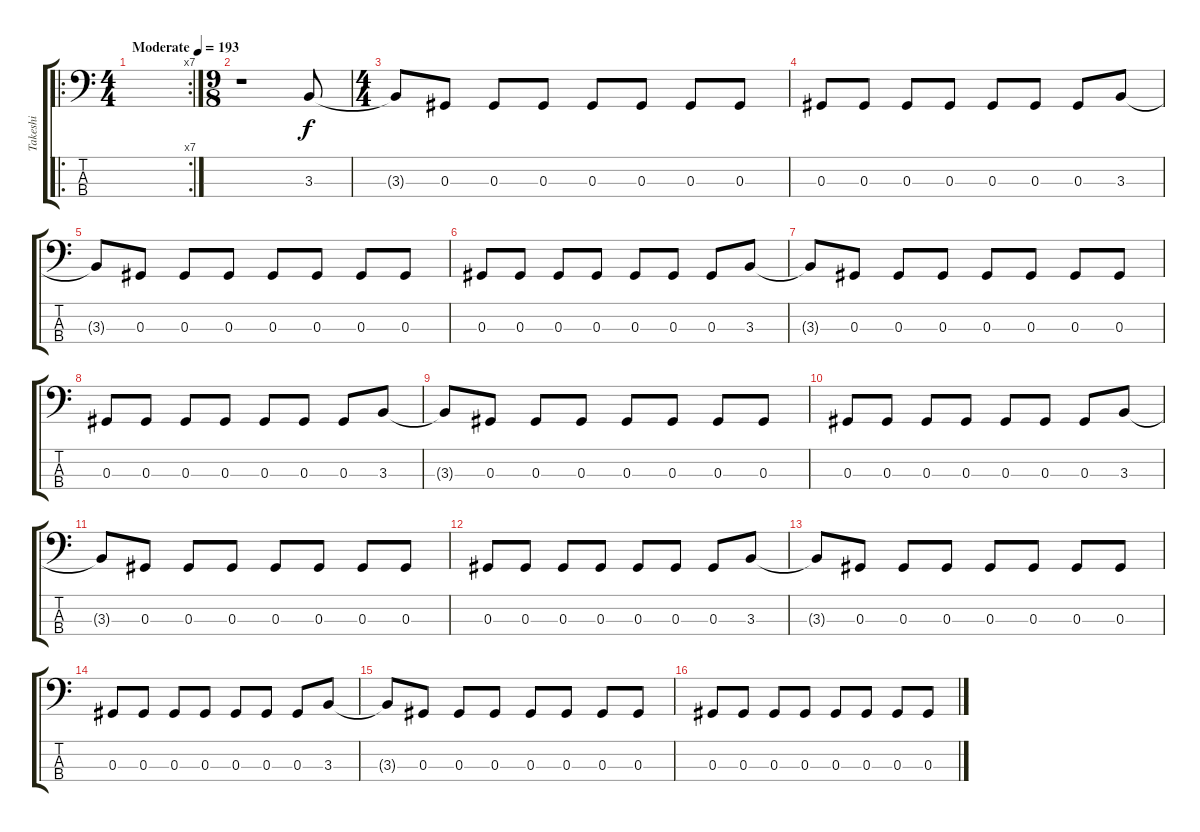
\track ("Takeshi" "Takeshi") {instrument electricbasspick}
\staff {score tabs}
\tuning (Gb2 Db2 Ab1 Eb1) {hide}
\ro
\rc 7
\ts (4 4)
\tempo (193 "Moderate")
\clef f4
\ks c
|
\ts (9 8)
r.1 3.3.8 |
\ts (4 4)
3.3{t}.8 0.3.8 0.3.8 0.3.8 0.3.8 0.3.8 0.3.8 0.3.8 |
0.3.8 0.3.8 0.3.8 0.3.8 0.3.8 0.3.8 0.3.8 3.3.8 |
3.3{t}.8 0.3.8 0.3.8 0.3.8 0.3.8 0.3.8 0.3.8 0.3.8 |
0.3.8 0.3.8 0.3.8 0.3.8 0.3.8 0.3.8 0.3.8 3.3.8 |
3.3{t}.8 0.3.8 0.3.8 0.3.8 0.3.8 0.3.8 0.3.8 0.3.8 |
0.3.8 0.3.8 0.3.8 0.3.8 0.3.8 0.3.8 0.3.8 3.3.8 |
3.3{t}.8 0.3.8 0.3.8 0.3.8 0.3.8 0.3.8 0.3.8 0.3.8 |
0.3.8 0.3.8 0.3.8 0.3.8 0.3.8 0.3.8 0.3.8 3.3.8 |
3.3{t}.8 0.3.8 0.3.8 0.3.8 0.3.8 0.3.8 0.3.8 0.3.8 |
0.3.8 0.3.8 0.3.8 0.3.8 0.3.8 0.3.8 0.3.8 3.3.8 |
3.3{t}.8 0.3.8 0.3.8 0.3.8 0.3.8 0.3.8 0.3.8 0.3.8 |
0.3.8 0.3.8 0.3.8 0.3.8 0.3.8 0.3.8 0.3.8 3.3.8 |
3.3{t}.8 0.3.8 0.3.8 0.3.8 0.3.8 0.3.8 0.3.8 0.3.8 |
0.3.8 0.3.8 0.3.8 0.3.8 0.3.8 0.3.8 0.3.8 0.3.8
